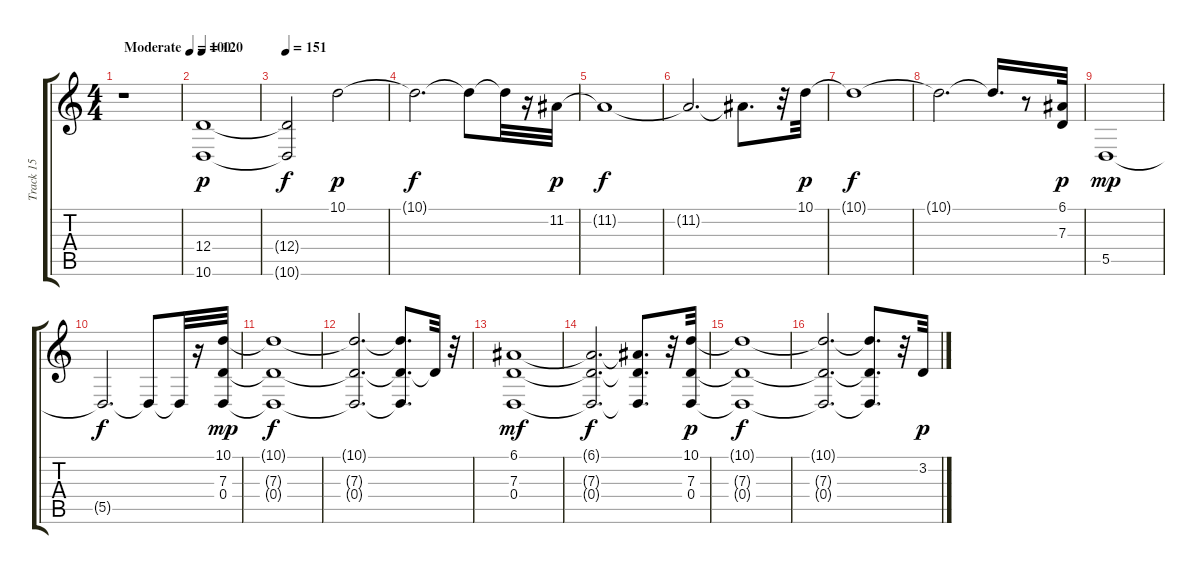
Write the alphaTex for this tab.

\track ("Track 15" "Track 15") {instrument voiceoohs}
\staff {score tabs}
\tuning (E4 B3 G3 D3 A2 E2) {hide}
\ts (4 4)
\tempo (100 "Moderate")
\clef g2
\ks c
r.1{dy p instrument voiceoohs} |
\tempo 120
(12.4 10.6).1 |
\tempo 151
(12.4{t} 10.6{t}).2{dy f} 10.1.2{dy p} |
10.1{t}.2{d dy f} 10.1{t}.8 10.1{t}.32 r.16 11.2.32{dy p} |
11.2{t}.1{dy f} |
11.2{t}.2{d} 11.2{t}.8{d} r.32 10.1.32{dy p} |
10.1{t}.1{dy f} |
10.1{t}.2{d} 10.1{t}.16{d} r.8 (6.1 7.3).32{dy p} |
5.5.1{dy mp} |
5.5{t}.2{d dy f} 5.5{t}.8 5.5{t}.32 r.16 (10.1 7.3 0.4).32{dy mp} |
(10.1{t} 7.3{t} 0.4{t}).1{dy f} |
(10.1{t} 7.3{t} 0.4{t}).2{d} (10.1{t} 7.3{t} 0.4{t}).8{d} 7.3{t}.32 r.32 |
(6.1 7.3 0.4).1{dy mf} |
(6.1{t} 7.3{t} 0.4{t}).2{d dy f} (6.1{t} 7.3{t} 0.4{t}).8{d} r.32 (10.1 7.3 0.4).32{dy p} |
(10.1{t} 7.3{t} 0.4{t}).1{dy f} |
(10.1{t} 7.3{t} 0.4{t}).2{d} (10.1{t} 7.3{t} 0.4{t}).8{d} r.32 3.2.32{dy p}
